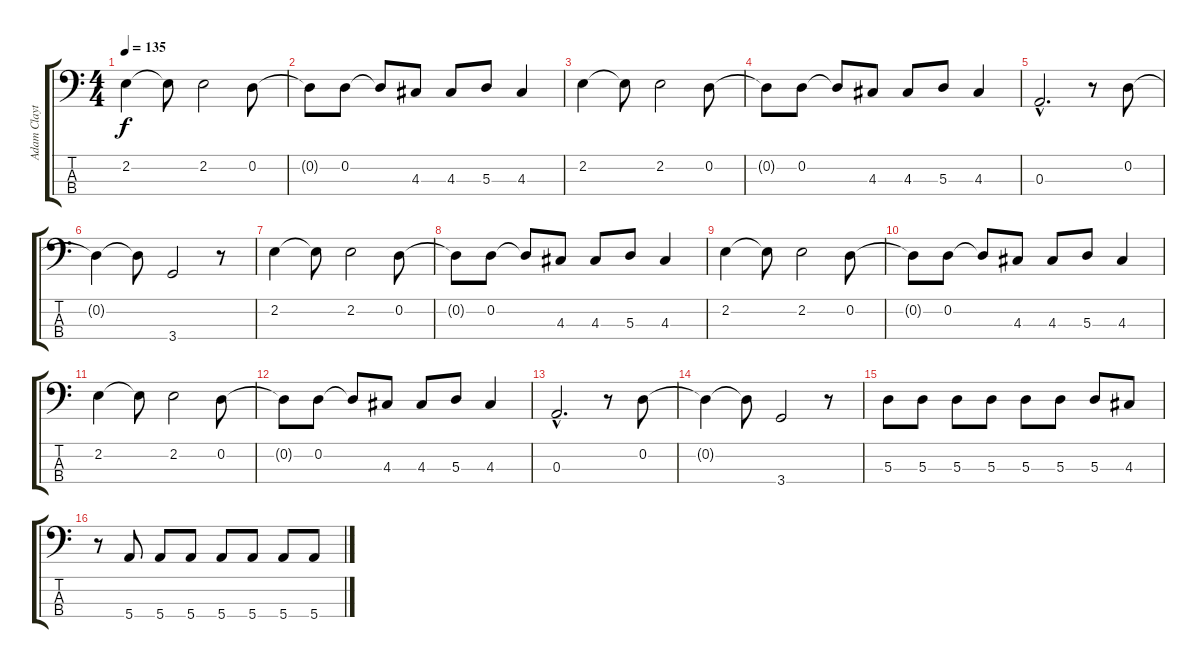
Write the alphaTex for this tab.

\track ("Adam Clayton" "Adam Clayt") {instrument electricbasspick}
\staff {score tabs}
\tuning (G2 D2 A1 E1) {hide}
\ts (4 4)
\tempo 135
\clef f4
\ks c
2.2.4{dy f} 2.2{t}.8 2.2.2 0.2.8 |
0.2{t}.8 0.2.8 0.2{t}.8 4.3.8 4.3.8 5.3.8 4.3.4 |
2.2.4 2.2{t}.8 2.2.2 0.2.8 |
0.2{t}.8 0.2.8 0.2{t}.8 4.3.8 4.3.8 5.3.8 4.3.4 |
0.3{hac}.2{d} r.8 0.2.8 |
0.2{t}.4 0.2{t}.8 3.4.2 r.8 |
2.2.4 2.2{t}.8 2.2.2 0.2.8 |
0.2{t}.8 0.2.8 0.2{t}.8 4.3.8 4.3.8 5.3.8 4.3.4 |
2.2.4 2.2{t}.8 2.2.2 0.2.8 |
0.2{t}.8 0.2.8 0.2{t}.8 4.3.8 4.3.8 5.3.8 4.3.4 |
2.2.4 2.2{t}.8 2.2.2 0.2.8 |
0.2{t}.8 0.2.8 0.2{t}.8 4.3.8 4.3.8 5.3.8 4.3.4 |
0.3{hac}.2{d} r.8 0.2.8 |
0.2{t}.4 0.2{t}.8 3.4.2 r.8 |
5.3.8 5.3.8 5.3.8 5.3.8 5.3.8 5.3.8 5.3.8 4.3.8 |
r.8 5.4.8 5.4.8 5.4.8 5.4.8 5.4.8 5.4.8 5.4.8
